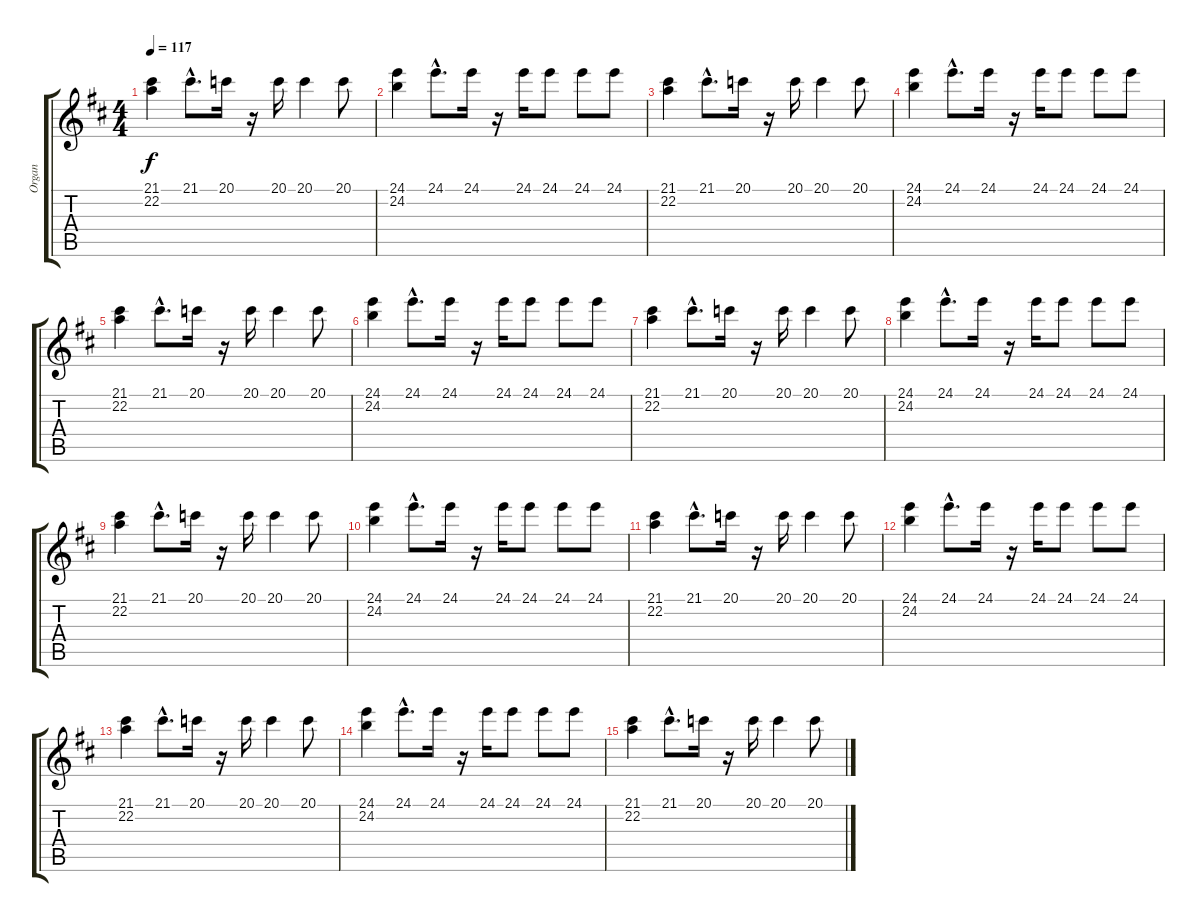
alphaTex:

\track ("Organ" "Organ") {instrument rockorgan}
\staff {score tabs}
\tuning (E4 B3 G3 D3 A2 E2) {hide}
\ts (4 4)
\tempo 117
\clef g2
\ks d
(21.1 22.2).4{dy f} 21.1{hac}.8{d} 20.1.16 r.16 20.1.16 20.1.4 20.1.8 |
(24.1 24.2).4 24.1{hac}.8{d} 24.1.16 r.16 24.1.16 24.1.8 24.1.8 24.1.8 |
(21.1 22.2).4 21.1{hac}.8{d} 20.1.16 r.16 20.1.16 20.1.4 20.1.8 |
(24.1 24.2).4 24.1{hac}.8{d} 24.1.16 r.16 24.1.16 24.1.8 24.1.8 24.1.8 |
(21.1 22.2).4 21.1{hac}.8{d} 20.1.16 r.16 20.1.16 20.1.4 20.1.8 |
(24.1 24.2).4 24.1{hac}.8{d} 24.1.16 r.16 24.1.16 24.1.8 24.1.8 24.1.8 |
(21.1 22.2).4 21.1{hac}.8{d} 20.1.16 r.16 20.1.16 20.1.4 20.1.8 |
(24.1 24.2).4 24.1{hac}.8{d} 24.1.16 r.16 24.1.16 24.1.8 24.1.8 24.1.8 |
(21.1 22.2).4 21.1{hac}.8{d} 20.1.16 r.16 20.1.16 20.1.4 20.1.8 |
(24.1 24.2).4 24.1{hac}.8{d} 24.1.16 r.16 24.1.16 24.1.8 24.1.8 24.1.8 |
(21.1 22.2).4 21.1{hac}.8{d} 20.1.16 r.16 20.1.16 20.1.4 20.1.8 |
(24.1 24.2).4 24.1{hac}.8{d} 24.1.16 r.16 24.1.16 24.1.8 24.1.8 24.1.8 |
(21.1 22.2).4 21.1{hac}.8{d} 20.1.16 r.16 20.1.16 20.1.4 20.1.8 |
(24.1 24.2).4 24.1{hac}.8{d} 24.1.16 r.16 24.1.16 24.1.8 24.1.8 24.1.8 |
(21.1 22.2).4 21.1{hac}.8{d} 20.1.16 r.16 20.1.16 20.1.4 20.1.8
